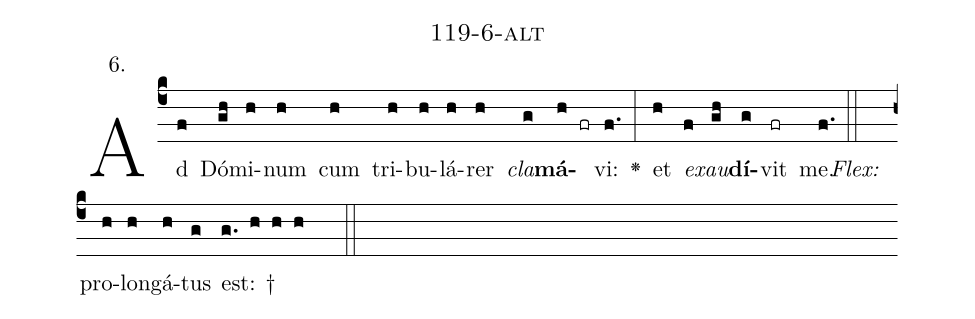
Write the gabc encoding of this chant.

name: 119-6-alt;
annotation: 6.;
%%
(c4)Ad(f) Dó(gh)mi(h)num(h) cum(h) tri(h)bu(h)lá(h)rer(h) <i>cla</i>(g)<b>má</b>(h fr)vi:(f.) <v>\greheightstar</v>(:) et(h) <i>ex</i>(f)<i>au</i>(gh)<b>dí</b>(g)vit(fr) me.(f.) (::)
<i>Flex:</i>()  pro(h)lon(h)gá(h)tus(g) est: †(g. h h h  ::)

%E(h) u(h) o(f) u(gh) a(g) e.(f.) (::)
